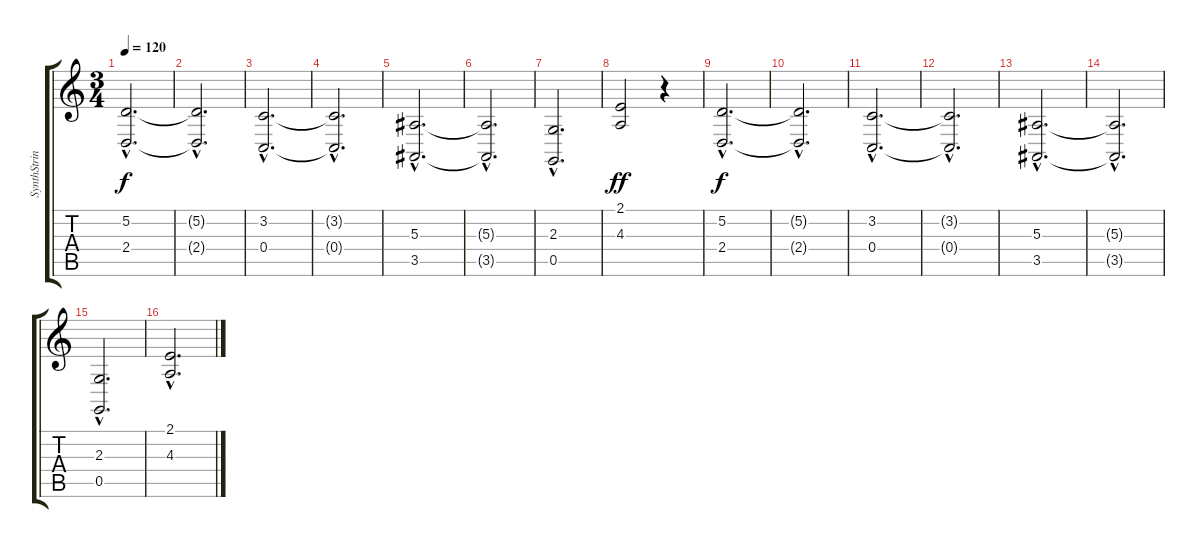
\track ("SynthStrings" "SynthStrin") {instrument synthstrings1}
\staff {score tabs}
\tuning (D4 A3 F3 C3 G2 D2) {hide}
\ts (3 4)
\tempo 120
\clef g2
\ks c
(5.2{hac} 2.4{hac}).2{d dy f} |
(5.2{hac t} 2.4{hac t}).2{d} |
(3.2{hac} 0.4{hac}).2{d} |
(3.2{hac t} 0.4{hac t}).2{d} |
(5.3{hac} 3.5{hac}).2{d} |
(5.3{hac t} 3.5{hac t}).2{d} |
(2.3{hac} 0.5{hac}).2{d} |
(2.1 4.3).2{dy ff} r.4 |
(5.2{hac} 2.4{hac}).2{d dy f} |
(5.2{hac t} 2.4{hac t}).2{d} |
(3.2{hac} 0.4{hac}).2{d} |
(3.2{hac t} 0.4{hac t}).2{d} |
(5.3{hac} 3.5{hac}).2{d} |
(5.3{hac t} 3.5{hac t}).2{d} |
(2.3{hac} 0.5{hac}).2{d} |
(2.1{hac} 4.3{hac}).2{d}
